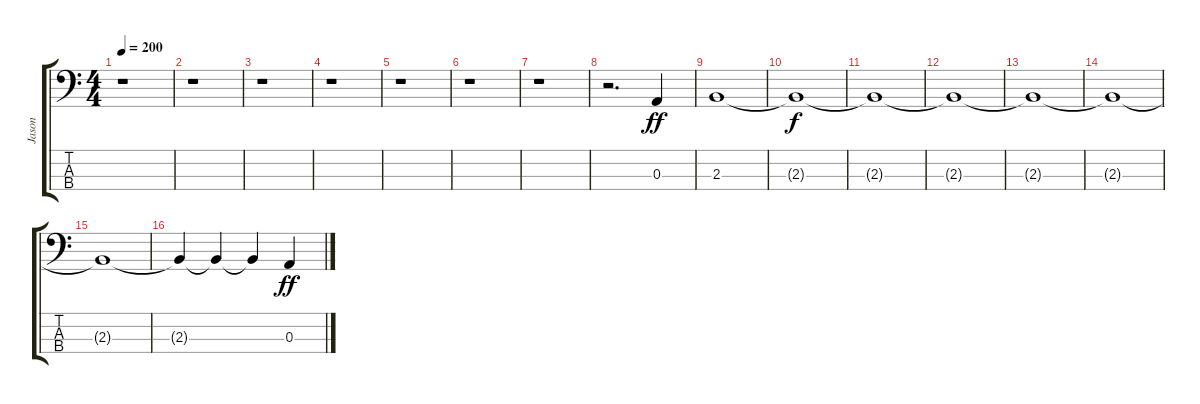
\track ("Jason" "Jason") {instrument electricbassfinger}
\staff {score tabs}
\tuning (G2 D2 A1 E1) {hide}
\ts (4 4)
\tempo 200
\clef f4
\ks c
r.1{dy ff instrument electricbassfinger} |
r.1 |
r.1 |
r.1 |
r.1 |
r.1 |
r.1 |
r.2{d} 0.3.4{volume 13} |
2.3.1 |
2.3{t}.1{dy f} |
2.3{t}.1 |
2.3{t}.1 |
2.3{t}.1 |
2.3{t}.1 |
2.3{t}.1 |
2.3{t}.4 2.3{t}.4 2.3{t}.4 0.3.4{dy ff volume 13}
